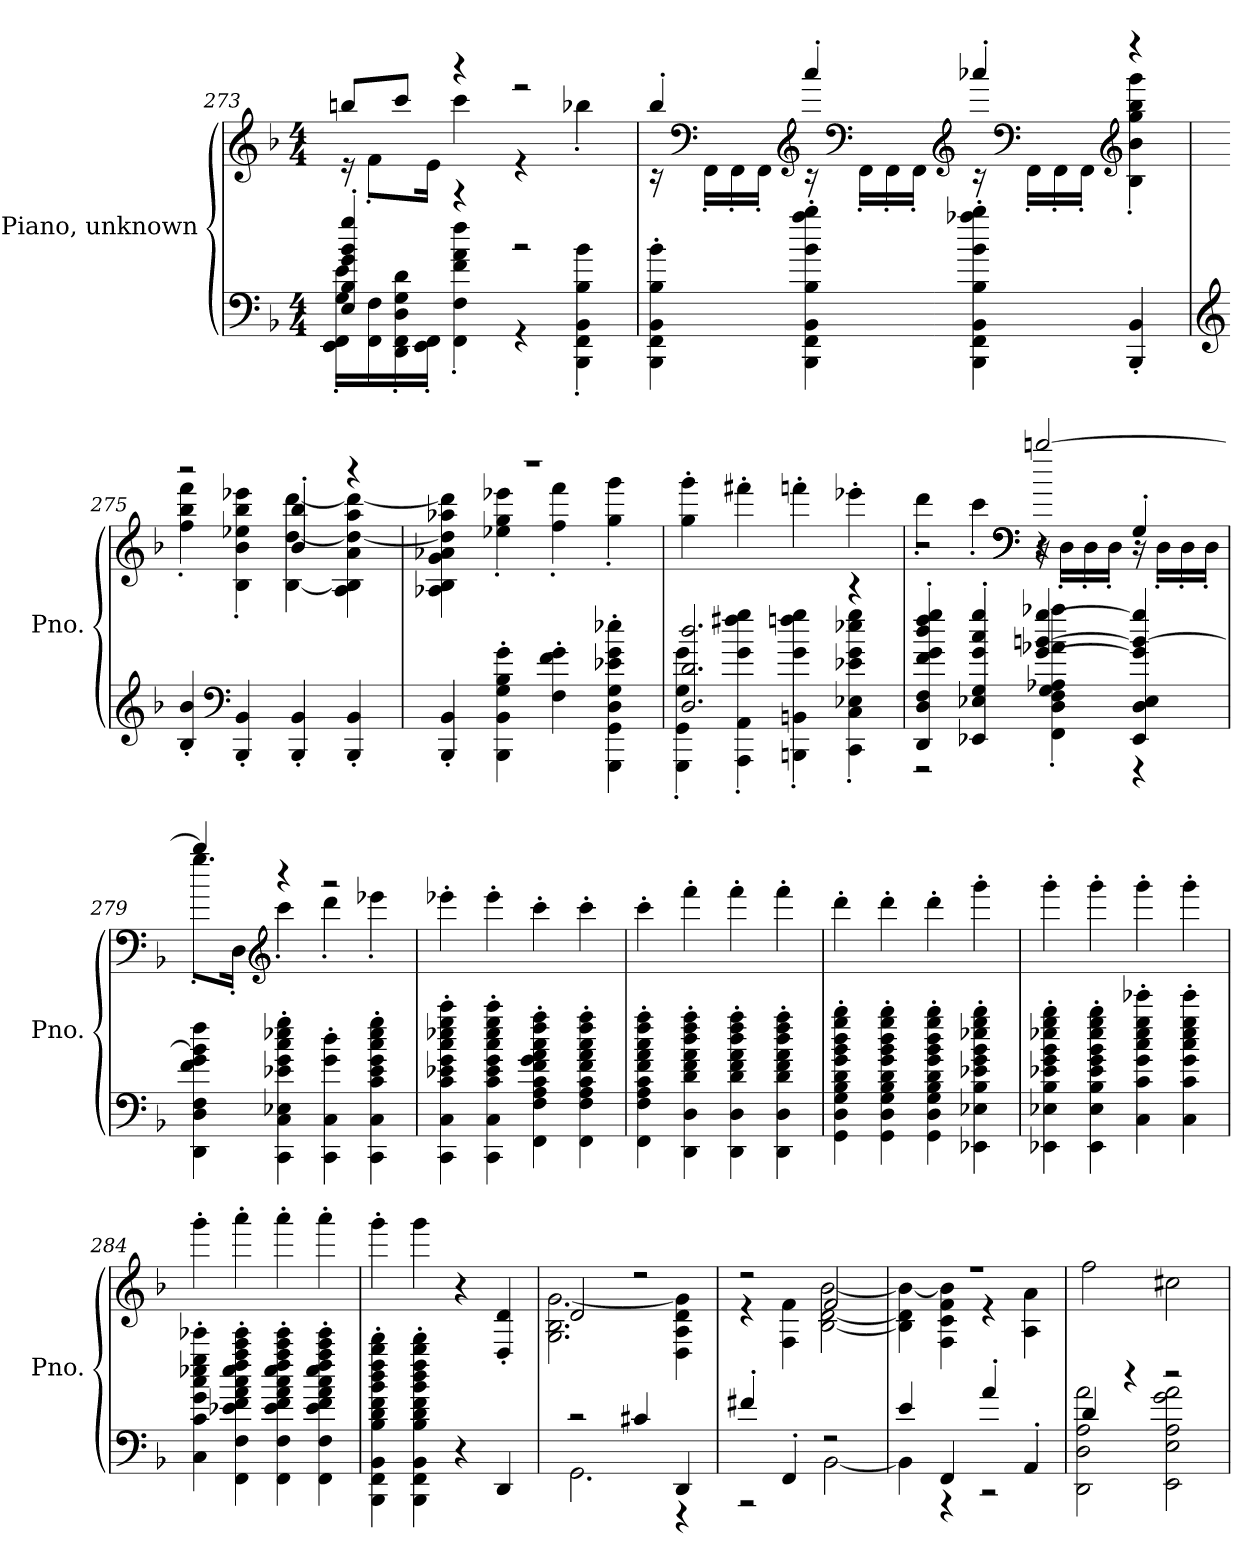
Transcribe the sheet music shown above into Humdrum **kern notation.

**kern	**kern
*part1	*part1
*staff2	*staff1
*I"Piano, unknown	*
*I'Pno.	*
*clefF4	*clefG2
*k[b-]	*k[b-]
*M4/4	*M4/4
=273	=273
*^	*^
4E/' 4B-/' 4g/' 4b-/' 4gg/'	16EE\' 16FF\' 16G\' 16e\'LL	8bbn/L	16r
.	16FF\ 16F\	.	8f'\L
.	16DD\' 16FF\' 16D\' 16G\' 16d\'	8ccc/J	.
.	16EE\' 16FF\'JJ	.	16e\Jk
4r	4FF\' 4F\' 4f\' 4a\' 4ff\'	4r	4ccc\
2r	4r	2r	4r
.	4BBB-\' 4FF\' 4BB-\' 4B-\' 4b-\'	.	4bb-X'\
*v	*v	*	*
!!LO:LB:g=z	!!
=274	=274	=274
4BBB-\' 4FF\' 4BB-\' 4B-\' 4b-\'	4bb-'/	16r
*	*clefF4	*
.	.	16FF'\LL
.	.	16FF'\
.	.	16FF'\JJ
*	*clefG2	*
4BBB-\' 4FF\' 4BB-\' 4B-\' 4b-\' 4aa\' 4bb-\'	4aaa'/	16r
*	*clefF4	*
.	.	16FF'\LL
.	.	16FF'\
.	.	16FF'\JJ
*	*clefG2	*
4BBB-\' 4FF\' 4BB-\' 4B-\' 4b-\' 4aa-X\' 4bb-\'	4aaa-X'/	16r
*	*clefF4	*
.	.	16FF'\LL
.	.	16FF'\
.	.	16FF'\JJ
*	*clefG2	*
4BBB-/' 4BB-/'	4r	4B-\' 4b-\' 4gg\' 4bb-\' 4ggg\'
=275	=275	=275
*clefG2	*	*
4B-/' 4b-/'	2r	4ff\' 4bb-\' 4fff\'
*clefF4	*	*
4BBB-/' 4BB-/'	.	4B-\' 4b-\' 4ee-X\' 4bb-\' 4eee-X\'
4BBB-/' 4BB-/'	4b-/' 4bb-/'	[4B-\ [4dd\ [4ddd\
4BBB-/' 4BB-/'	4r	4A\ 4B-\] 4a\ 4dd\_ 4aa\ 4ddd\_
=276	=276	=276
4BBB-/' 4BB-/'	1r	4A-X\ 4B-\ 4g\ 4a-X\ 4dd\] 4aa-X\ 4ddd\]
4BBB-\' 4BB-\' 4G\' 4B-\' 4g\'	.	4ee-X\' 4gg\' 4eee-X\'
4F\' 4f\' 4g\'	.	4ff\' 4fff\'
4GGG\' 4GG\' 4D\' 4G\' 4e-X\' 4g\' 4ee-X\'	.	4gg\' 4ggg\'
*	*v	*v
!!LO:LB:g=z
=277	=277
*^	*
2.D/ 2.d/ 2.dd/	4GGG\' 4GG\' 4G\' 4g\'	4gg\' 4ggg\'
.	4AAA\' 4AA\' 4g\' 4ff#X\' 4gg\'	4fff#X'\
.	4BBBn\' 4BBn\' 4g\' 4ffn\' 4gg\'	4fffn'\
4r	4CC\' 4C\' 4E-X\' 4e-X\' 4g\' 4ee-X\' 4gg\'	4eee-X'\
=278	=278	=278
*	*	*^
*	*	*	*^
4DD/' 4D/' 4F/' 4f/' 4g/' 4dd/' 4ff/' 4gg/'	2r	2r	4ddd'\	2r
4EE-X/' 4E-X/' 4G/' 4g/' 4cc/' 4gg/'	.	.	4ccc'\	.
*	*	*clefF4	*	*
[4g/ [4bn/ [4gg/	4FF\' 4D\' 4F\' 4G\' 4A-X\' 4a-X\' 4aa-X\'	[2bbn/	16r	4r
.	.	.	16D'\LL	.
.	.	.	16D'\	.
.	.	.	16D'\JJ	.
4EE-/ 4D/ 4E-/ 4g/] 4b/_ 4gg/]	4r	.	16r	4G'/
.	.	.	16D'\LL	.
.	.	.	16D'\	.
.	.	.	16D'\JJ	.
*v	*v	*	*	*
*	*	*v	*v
=279	=279	=279
4DD\ 4D\ 4F\ 4f\ 4g\ 4b\] 4ff\	4bb/]	8.gg'\L
.	.	16D'\Jk
*	*clefG2	*
4CC\' 4C\' 4E-X\' 4e-X\' 4g\' 4cc\' 4ee-X\' 4gg\'	4r	4ccc'\
4CC\' 4C\' 4g\' 4dd\'	2r	4ddd'\
4CC\' 4C\' 4c\' 4e-\' 4g\' 4cc\' 4ee-\' 4gg\'	.	4eee-X'\
*	*v	*v
=280	=280
4CC\' 4C\' 4c\' 4e-X\' 4g\' 4cc\' 4ee-X\' 4gg\' 4ccc\'	4eee-X'\
4CC\' 4C\' 4c\' 4e-\' 4g\' 4cc\' 4ee-\' 4gg\' 4ccc\'	4eee-'\
4FF\' 4F\' 4A\' 4c\' 4f\' 4g\' 4a\' 4cc\' 4ff\' 4aa\'	4ccc'\
4FF\' 4F\' 4A\' 4c\' 4f\' 4a\' 4cc\' 4ff\' 4aa\'	4ccc'\
!!LO:LB:g=z
=281	=281
4FF\' 4F\' 4A\' 4c\' 4f\' 4a\' 4cc\' 4ff\' 4aa\'	4ccc'\
4DD\' 4D\' 4d\' 4f\' 4a\' 4dd\' 4ff\' 4aa\'	4fff'\
4DD\' 4D\' 4d\' 4f\' 4a\' 4dd\' 4ff\' 4aa\'	4fff'\
4DD\' 4D\' 4d\' 4f\' 4a\' 4dd\' 4ff\' 4aa\'	4fff'\
=282	=282
4GG\' 4D\' 4G\' 4B-\' 4d\' 4g\' 4b-\' 4dd\' 4gg\' 4bb-\'	4ddd'\
4GG\' 4D\' 4G\' 4B-\' 4d\' 4g\' 4b-\' 4dd\' 4gg\' 4bb-\'	4ddd'\
4GG\' 4D\' 4G\' 4B-\' 4d\' 4g\' 4b-\' 4dd\' 4gg\' 4bb-\'	4ddd'\
4EE-X\' 4E-X\' 4B-\' 4e-X\' 4g\' 4b-\' 4ee-X\' 4gg\' 4bb-\'	4ggg'\
=283	=283
4EE-X\' 4E-X\' 4B-\' 4e-X\' 4g\' 4b-\' 4ee-X\' 4gg\' 4bb-\'	4ggg'\
4EE-\' 4E-\' 4B-\' 4e-\' 4g\' 4b-\' 4ee-\' 4gg\' 4bb-\'	4ggg'\
4C\' 4c\' 4g\' 4cc\' 4ee-\' 4gg\' 4eee-X\'	4ggg'\
4C\' 4c\' 4g\' 4cc\' 4ee-\' 4gg\' 4eee-\'	4ggg'\
=284	=284
4C\' 4c\' 4g\' 4cc\' 4ee-X\' 4gg\' 4eee-X\'	4ggg'\
4FF\' 4F\' 4e-X\' 4f\' 4a\' 4cc\' 4ee-\' 4ff\' 4aa\' 4ccc\' 4eee-\'	4aaa'\
4FF\' 4F\' 4e-\' 4f\' 4a\' 4cc\' 4ee-\' 4ff\' 4aa\' 4ccc\' 4eee-\'	4aaa'\
4FF\' 4F\' 4e-\' 4f\' 4a\' 4cc\' 4ee-\' 4ff\' 4aa\' 4ccc\' 4eee-\'	4aaa'\
=285	=285
4BBB-\' 4FF\' 4BB-\' 4B-\' 4d\' 4f\' 4b-\' 4dd\' 4ff\' 4bb-\' 4ddd\'	4ggg'\
4BBB-\' 4FF\' 4BB-\' 4B-\' 4d\' 4f\' 4b-\' 4dd\' 4ff\' 4bb-\' 4ddd\'	4ggg\
4r	4r
4DD/	4D/' 4d/'
=286	=286
*^	*^
2r	2.GG\	2d/	2.G\ 2.B-\ [2.g\
4c#X/	.	2r	.
4DD/	4r	.	4D\ 4A\ 4d\ 4g\]
=287	=287	=287	=287
4f#X'/	2r	2r	4r
4FF'/	.	.	4F\ 4f\
2r	[2BB-\	2f/	[2B-\ [2d\ [2b-\
!!LO:LB:g=z	!!
=288	=288	=288	=288
4e/	4BB-\]	1r	4B-\] 4d\] 4b-\_
4FF/	4r	.	4F\ 4c\ 4f\ 4b-\]
4a'/	2r	.	4r
4AA'/	.	.	4A\ 4a\
*	*	*v	*v
=289	=289	=289
4d/	2DD\ 2D\ 2A\ 2a\	2ff\
4r	.	.
2r	2EE\ 2E\ 2A\ 2g\ 2a\	2cc#X\
*v	*v	*
=	=
*-	*-
